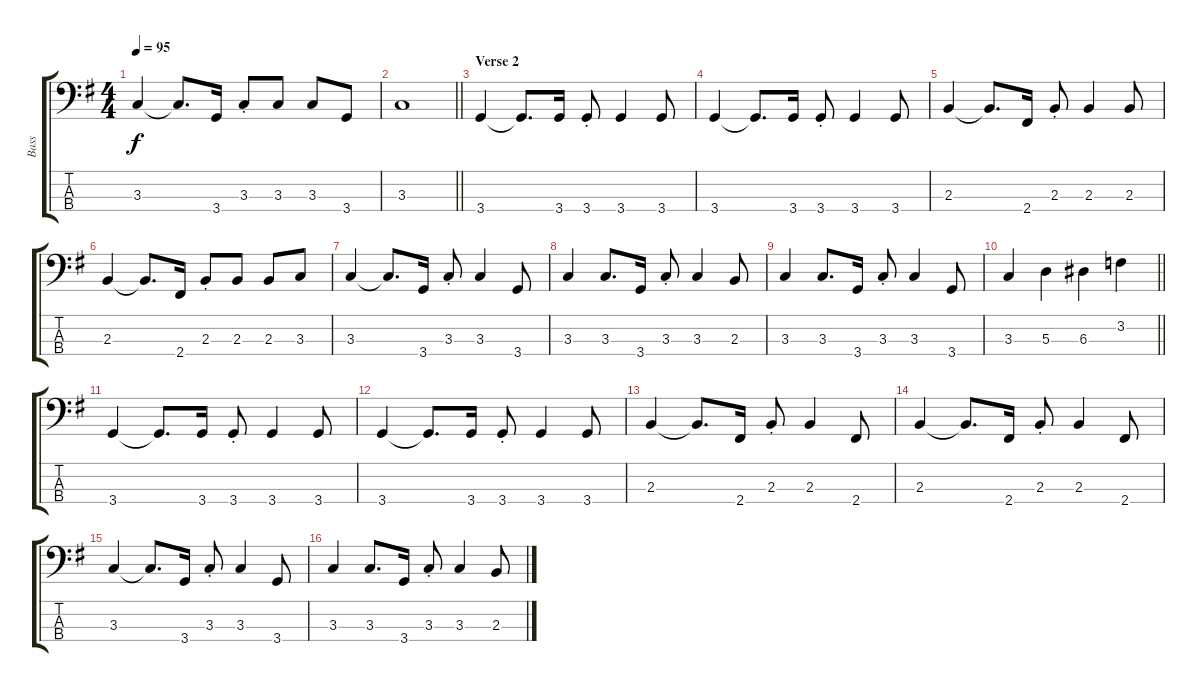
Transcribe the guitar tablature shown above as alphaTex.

\track ("Bass" "Bass") {instrument electricbassfinger}
\staff {score tabs}
\tuning (G2 D2 A1 E1) {hide}
\ts (4 4)
\tempo 95
\clef f4
\ks g
3.3.4{dy f} 3.3{t}.8{d} 3.4.16 3.3{st}.8 3.3.8 3.3.8 3.4.8 |
\barLineRight lightlight
3.3.1 |
\section ("" "Verse 2")
3.4.4 3.4{t}.8{d} 3.4.16 3.4{st}.8 3.4.4 3.4.8 |
3.4.4 3.4{t}.8{d} 3.4.16 3.4{st}.8 3.4.4 3.4.8 |
2.3.4 2.3{t}.8{d} 2.4.16 2.3{st}.8 2.3.4 2.3.8 |
2.3.4 2.3{t}.8{d} 2.4.16 2.3{st}.8 2.3.8 2.3.8 3.3.8 |
3.3.4 3.3{t}.8{d} 3.4.16 3.3{st}.8 3.3.4 3.4.8 |
3.3.4 3.3.8{d} 3.4.16 3.3{st}.8 3.3.4 2.3.8 |
3.3.4 3.3.8{d} 3.4.16 3.3{st}.8 3.3.4 3.4.8 |
\barLineRight lightlight
3.3.4 5.3.4 6.3.4 3.2.4 |
3.4.4 3.4{t}.8{d} 3.4.16 3.4{st}.8 3.4.4 3.4.8 |
3.4.4 3.4{t}.8{d} 3.4.16 3.4{st}.8 3.4.4 3.4.8 |
2.3.4 2.3{t}.8{d} 2.4.16 2.3{st}.8 2.3.4 2.4.8 |
2.3.4 2.3{t}.8{d} 2.4.16 2.3{st}.8 2.3.4 2.4.8 |
3.3.4 3.3{t}.8{d} 3.4.16 3.3{st}.8 3.3.4 3.4.8 |
3.3.4 3.3.8{d} 3.4.16 3.3{st}.8 3.3.4 2.3.8
